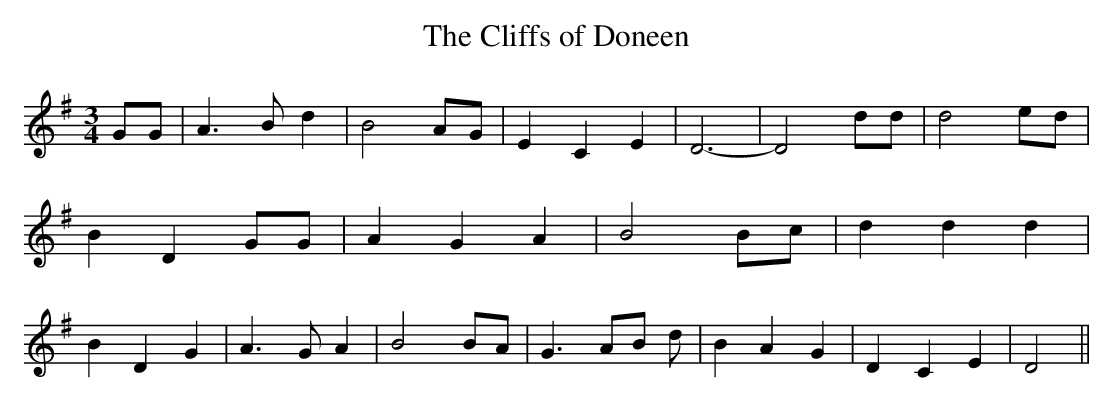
X:1
T:The Cliffs of Doneen
M:3/4
L:1/4
K:G
 G/2G/2| A3/2 B/2 d| B2 A/2G/2| E C E| D3-| D2 d/2d/2| d2 e/2d/2| B D G/2G/2|\
 A G A| B2 B/2c/2| d d d| B D G| A3/2 G/2 A| B2 B/2A/2| G3/2- A/2B/2 d/2|\
 B A G| D C E| D2||
